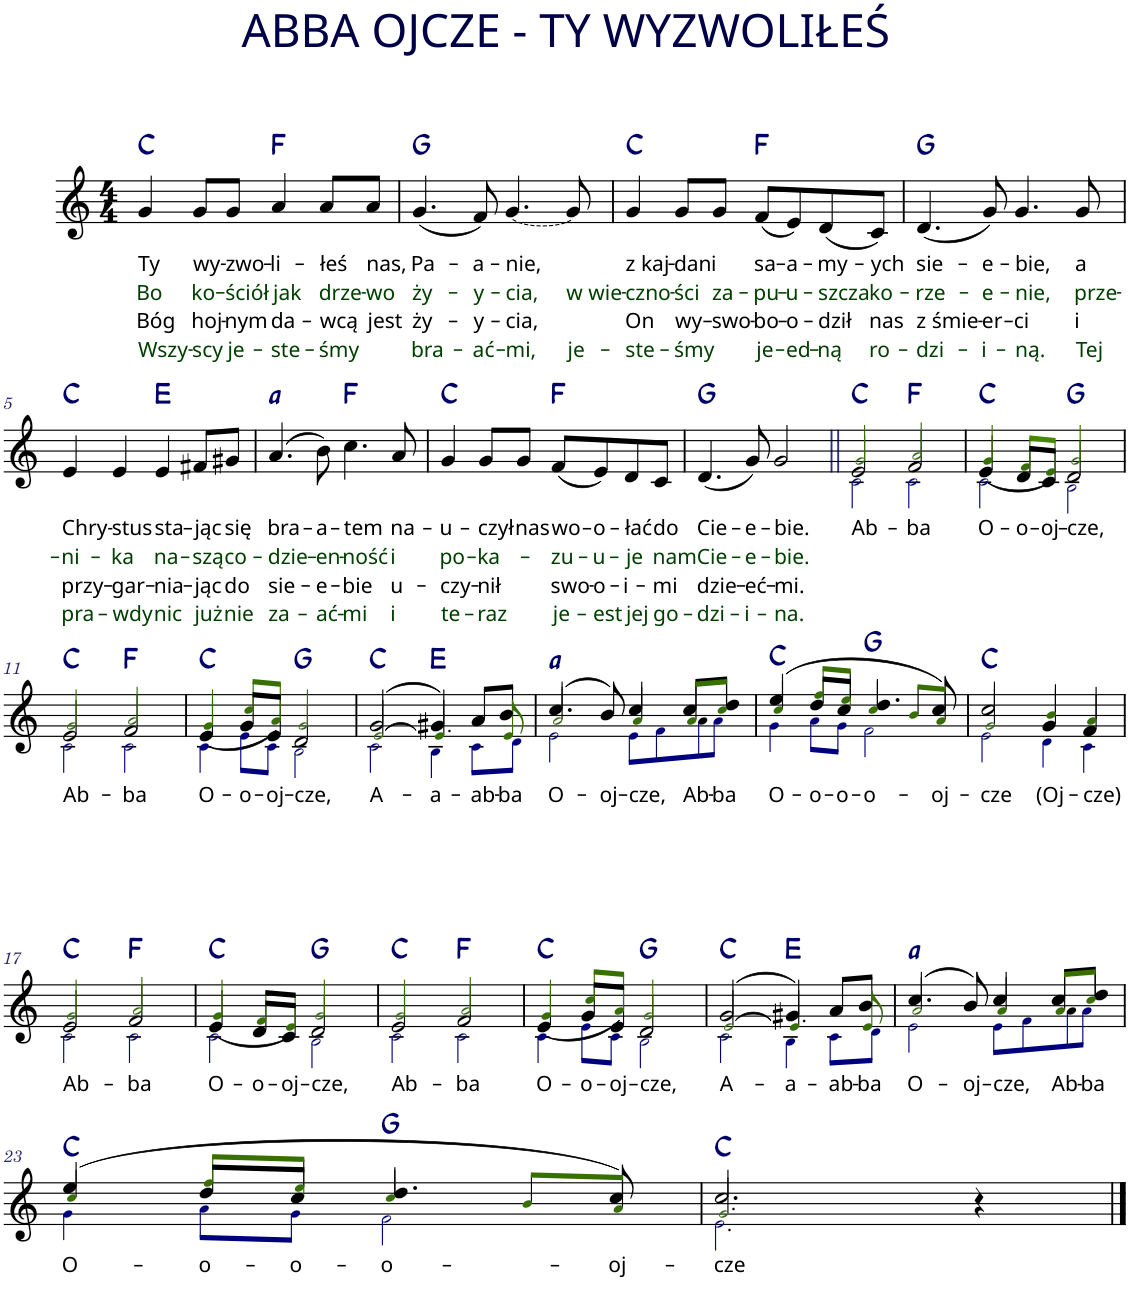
**kern	**text	**text	**text	**text	**text	**harte
*part1	*part1	*part1	*part1	*part1	*part1	*part1
*staff1	*staff1	*staff1	*staff1	*staff1	*staff1	*
*I"Kazoo	*	*	*	*	*	*
*I'Kaz.	*	*	*	*	*	*
*clefG2	*	*	*	*	*	*
*k[]	*	*	*	*	*	*
*M4/4	*	*	*	*	*	*
=1	=1	=1	=1	=1	=1	=1
!	!LO:LY:b	!LO:LY:b:color=#003F00	!LO:LY:b	!LO:LY:b:color=#003F00	!	!
4g/	Ty	Bo	Bóg	Wszy-	.	C:maj
!	!LO:LY:b	!LO:LY:b:color=#003F00	!LO:LY:b	!LO:LY:b:color=#003F00	!	!
8g/L	wy-	ko-	hoj-	-scy	.	.
!	!LO:LY:b	!LO:LY:b:color=#003F00	!LO:LY:b	!LO:LY:b:color=#003F00	!	!
8g/J	-zwo-	-ściół	-nym	je-	.	.
!	!LO:LY:b	!LO:LY:b:color=#003F00	!LO:LY:b	!LO:LY:b:color=#003F00	!	!
4a/	-li-	jak	da-	-ste-	.	F:maj
!	!LO:LY:b	!LO:LY:b:color=#003F00	!LO:LY:b	!LO:LY:b:color=#003F00	!	!
8a/L	-łeś	drze-	-wcą	-śmy	.	.
!	!LO:LY:b	!LO:LY:b:color=#003F00	!LO:LY:b	!	!	!
8a/J	nas,	-wo	jest	.	.	.
=2	=2	=2	=2	=2	=2	=2
!	!LO:LY:b	!LO:LY:b:color=#003F00	!LO:LY:b	!LO:LY:b:color=#003F00	!	!
(4.g/	Pa-	ży-	ży-	bra-	.	G:maj
!	!LO:LY:b	!LO:LY:b:color=#003F00	!LO:LY:b	!LO:LY:b:color=#003F00	!	!
8f/)	-a-	-y-	-y-	-ać-	.	.
!LO:T:dash	!LO:LY:b	!LO:LY:b:color=#003F00	!LO:LY:b	!LO:LY:b:color=#003F00	!	!
[4.g/	-nie,	-cia,	-cia,	-mi,	.	.
!	!	!LO:LY:b:color=#003F00	!	!LO:LY:b:color=#003F00	!	!
8g/]	.	w wie-	.	je-	.	.
=3	=3	=3	=3	=3	=3	=3
!	!LO:LY:b	!LO:LY:b:color=#003F00	!LO:LY:b	!LO:LY:b:color=#003F00	!	!
4g/	z kaj-	-czno-	On	-ste-	.	C:maj
!	!LO:LY:b	!LO:LY:b:color=#003F00	!LO:LY:b	!LO:LY:b:color=#003F00	!	!
8g/L	-dan	-ści	wy-	-śmy	.	.
!	!LO:LY:b	!LO:LY:b:color=#003F00	!LO:LY:b	!	!	!
8g/J	i	za-	-swo-	.	.	.
!	!LO:LY:b	!LO:LY:b:color=#003F00	!LO:LY:b	!LO:LY:b:color=#003F00	!	!
(8f/L	sa-	-pu-	-bo-	je-	.	F:maj
!	!LO:LY:b	!LO:LY:b:color=#003F00	!LO:LY:b	!LO:LY:b:color=#003F00	!	!
8e/)	-a-	-u-	-o-	-ed-	.	.
!	!LO:LY:b	!LO:LY:b:color=#003F00	!LO:LY:b	!LO:LY:b:color=#003F00	!	!
(8d/	-my-	-szcza	-dził	-ną	.	.
!	!LO:LY:b	!LO:LY:b:color=#003F00	!LO:LY:b	!LO:LY:b:color=#003F00	!	!
8c/J)	-ych	ko-	nas	ro-	.	.
=4	=4	=4	=4	=4	=4	=4
!	!LO:LY:b	!LO:LY:b:color=#003F00	!LO:LY:b	!LO:LY:b:color=#003F00	!	!
(4.d/	sie-	-rze-	z śmie-	-dzi-	.	G:maj
!	!LO:LY:b	!LO:LY:b:color=#003F00	!LO:LY:b	!LO:LY:b:color=#003F00	!	!
8g/)	-e-	-e-	-er-	-i-	.	.
!	!LO:LY:b	!LO:LY:b:color=#003F00	!LO:LY:b	!LO:LY:b:color=#003F00	!	!
4.g/	-bie,	-nie,	-ci	-ną.	.	.
!	!LO:LY:b	!LO:LY:b:color=#003F00	!LO:LY:b	!LO:LY:b:color=#003F00	!	!
8g/	a	prze-	i	Tej	.	.
!!LO:LB:g=z
=5	=5	=5	=5	=5	=5	=5
!	!LO:LY:b	!LO:LY:b:color=#003F00	!LO:LY:b	!LO:LY:b:color=#003F00	!	!
4e/	Chry-	-ni-	przy-	pra-	.	C:maj
!	!LO:LY:b	!LO:LY:b:color=#003F00	!LO:LY:b	!LO:LY:b:color=#003F00	!	!
4e/	-stus	-ka	-gar-	-wdy	.	.
!	!LO:LY:b	!LO:LY:b:color=#003F00	!LO:LY:b	!LO:LY:b:color=#003F00	!	!
4e/	sta-	na-	-nia-	nic	.	E:maj
!	!LO:LY:b	!LO:LY:b:color=#003F00	!LO:LY:b	!LO:LY:b:color=#003F00	!	!
8f#X/L	-jąc	-szą	-jąc	już	.	.
!	!LO:LY:b	!LO:LY:b:color=#003F00	!LO:LY:b	!LO:LY:b:color=#003F00	!	!
8g#X/J	się	co-	do	nie	.	.
=6	=6	=6	=6	=6	=6	=6
!	!LO:LY:b	!LO:LY:b:color=#003F00	!LO:LY:b	!LO:LY:b:color=#003F00	!	!
(4.a/	bra-	-dzie-	sie-	za-	.	A:min
!	!LO:LY:b	!LO:LY:b:color=#003F00	!LO:LY:b	!LO:LY:b:color=#003F00	!	!
8b\)	-a-	-en-	-e-	-ać-	.	.
!	!LO:LY:b	!LO:LY:b:color=#003F00	!LO:LY:b	!LO:LY:b:color=#003F00	!	!
4.cc\	-tem	-ność	-bie	-mi	.	F:maj
!	!LO:LY:b	!LO:LY:b:color=#003F00	!LO:LY:b	!LO:LY:b:color=#003F00	!	!
8a/	na-	i	u-	i	.	.
=7	=7	=7	=7	=7	=7	=7
!	!LO:LY:b	!LO:LY:b:color=#003F00	!LO:LY:b	!LO:LY:b:color=#003F00	!	!
4g/	-u-	po-	-czy-	te-	.	C:maj
!	!LO:LY:b	!LO:LY:b:color=#003F00	!LO:LY:b	!LO:LY:b:color=#003F00	!	!
8g/L	-czył	-ka-	-nił	-raz	.	.
!	!LO:LY:b	!	!	!	!	!
8g/J	nas	.	.	.	.	.
!	!LO:LY:b	!LO:LY:b:color=#003F00	!LO:LY:b	!LO:LY:b:color=#003F00	!	!
(8f/L	wo-	-zu-	swo-	je-	.	F:maj
!	!LO:LY:b	!LO:LY:b:color=#003F00	!LO:LY:b	!LO:LY:b:color=#003F00	!	!
8e/)	-o-	-u-	-o-	-est	.	.
!	!LO:LY:b	!LO:LY:b:color=#003F00	!LO:LY:b	!LO:LY:b:color=#003F00	!	!
8d/	-łać	-je	-i-	jej	.	.
!	!LO:LY:b	!LO:LY:b:color=#003F00	!LO:LY:b	!LO:LY:b:color=#003F00	!	!
8c/J	do	nam	-mi	go-	.	.
=8	=8	=8	=8	=8	=8	=8
!	!LO:LY:b	!LO:LY:b:color=#003F00	!LO:LY:b	!LO:LY:b:color=#003F00	!	!
(4.d/	Cie-	Cie-	dzie-	-dzi-	.	G:maj
!	!LO:LY:b	!LO:LY:b:color=#003F00	!LO:LY:b	!LO:LY:b:color=#003F00	!	!
8g/)	-e-	-e-	-eć-	-i-	.	.
!	!LO:LY:b	!LO:LY:b:color=#003F00	!LO:LY:b	!LO:LY:b:color=#003F00	!	!
2g/	-bie.	-bie.	-mi.	-na.	.	.
=9||	=9||	=9||	=9||	=9||	=9||	=9||
!	!LO:LY:b	!	!	!	!	!
*^	*	*	*	*	*	*
*	*^	*	*	*	*	*	*
2e/	2c!i\	2g!j/	Ab-	.	.	.	.	C:maj
!	!	!	!LO:LY:b	!	!	!	!	!
2f/	2c!i\	2a!j/	-ba	.	.	.	.	F:maj
=10	=10	=10	=10	=10	=10	=10	=10	=10
!	!	!	!LO:LY:b	!	!	!	!	!
(4e/	2c!i\	4g!j/	O-	.	.	.	.	C:maj
!	!	!	!LO:LY:b	!	!	!	!	!
8d/L	.	8f!j/L	-o-	.	.	.	.	.
!	!	!	!LO:LY:b	!	!	!	!	!
8c/J	.	8e!j/J)	-oj-	.	.	.	.	.
!	!	!	!LO:LY:b	!	!	!	!	!
2d/	2B!i\	2g!j/	-cze,	.	.	.	.	G:maj
!!LO:LB:g=z	!!	!!
=11	=11	=11	=11	=11	=11	=11	=11	=11
!	!	!	!LO:LY:b	!	!	!	!	!
2e/	2c!i\	2g!j/	Ab-	.	.	.	.	C:maj
!	!	!	!LO:LY:b	!	!	!	!	!
2f/	2c!i\	2a!j/	-ba	.	.	.	.	F:maj
=12	=12	=12	=12	=12	=12	=12	=12	=12
!	!	!	!LO:LY:b	!	!	!	!	!
(4e/	4c!i\	4g!j/	O-	.	.	.	.	C:maj
!	!	!	!LO:LY:b	!	!	!	!	!
8g/L	8e!i\L	8cc!j/L	-o-	.	.	.	.	.
!	!	!	!LO:LY:b	!	!	!	!	!
8e/J	8c!i\J	8a!j/J)	-oj-	.	.	.	.	.
!	!	!	!LO:LY:b	!	!	!	!	!
2d/	2B!i\	2g!j/	-cze,	.	.	.	.	G:maj
=13	=13	=13	=13	=13	=13	=13	=13	=13
!	!	!	!LO:LY:b	!	!	!	!	!
(2g/	2c!i\	[2e!j/	A-	.	.	.	.	C:maj
!	!	!	!LO:LY:b	!	!	!	!	!
4g#X/)	4B!i\	4.e!j/]	-a-	.	.	.	.	E:maj
!	!	!	!LO:LY:b	!	!	!	!	!
8a/L	8c!i\L	.	-ab-	.	.	.	.	.
!	!	!	!LO:LY:b	!	!	!	!	!
8b/J	8d!i\J	8e!j/	-ba	.	.	.	.	.
=14	=14	=14	=14	=14	=14	=14	=14	=14
!	!	!	!LO:LY:b	!	!	!	!	!
(4.cc/	2e!i\	2a!j/	O-	.	.	.	.	A:min
!	!	!	!LO:LY:b	!	!	!	!	!
8b/)	.	.	-oj-	.	.	.	.	.
!	!	!	!LO:LY:b	!	!	!	!	!
4cc/	8e!i\L	4a!j/	-cze,	.	.	.	.	.
.	8f!i\	.	.	.	.	.	.	.
!	!	!	!LO:LY:b	!	!	!	!	!
8cc/L	8a!\	8a!j/L	Ab-	.	.	.	.	.
!	!	!	!LO:LY:b	!	!	!	!	!
8dd/J	8a!i\J	8cc!j/J	-ba	.	.	.	.	.
=15	=15	=15	=15	=15	=15	=15	=15	=15
!	!	!	!LO:LY:b	!	!	!	!LO:LY:b:color=#FFFFFF	!
(4ee/	4g!i\	4cc!j/	O-	.	.	.	...	C:maj
!	!	!	!LO:LY:b	!	!	!	!	!
8dd/L	8a!i\L	8ff!j/L	-o-	.	.	.	.	.
!	!	!	!LO:LY:b	!	!	!	!	!
8cc/J	8g!i\J	8ee!j/J	-o-	.	.	.	.	.
!	!	!	!LO:LY:b	!	!	!	!	!
4.dd/	2f!i\	4cc!j/	-o-	.	.	.	.	G:maj
.	.	8b!j/L	.	.	.	.	.	.
!	!	!	!LO:LY:b	!	!	!	!	!
8cc/)	.	8a!j/J	-oj-	.	.	.	.	.
=16	=16	=16	=16	=16	=16	=16	=16	=16
!	!	!	!LO:LY:b	!	!	!	!	!
2cc/	2e!i\	2g!j/	-cze	.	.	.	.	C:maj
!	!	!	!LO:LY:b	!	!	!	!	!
4g/	4d!i\	4b!j/	(Oj-	.	.	.	.	.
!	!	!	!LO:LY:b	!	!	!	!	!
4f/	4c!i\	4a!j/	-cze)	.	.	.	.	.
!!LO:LB:g=z	!!	!!
=17	=17	=17	=17	=17	=17	=17	=17	=17
!	!	!	!LO:LY:b	!	!	!	!	!
2e/	2c!i\	2g!j/	Ab-	.	.	.	.	C:maj
!	!	!	!LO:LY:b	!	!	!	!	!
2f/	2c!i\	2a!j/	-ba	.	.	.	.	F:maj
=18	=18	=18	=18	=18	=18	=18	=18	=18
!	!	!	!LO:LY:b	!	!	!	!	!
(4e/	2c!i\	4g!j/	O-	.	.	.	.	C:maj
!	!	!	!LO:LY:b	!	!	!	!	!
8d/L	.	8f!j/L	-o-	.	.	.	.	.
!	!	!	!LO:LY:b	!	!	!	!	!
8c/J	.	8e!j/J)	-oj-	.	.	.	.	.
!	!	!	!LO:LY:b	!	!	!	!	!
2d/	2B!i\	2g!j/	-cze,	.	.	.	.	G:maj
=19	=19	=19	=19	=19	=19	=19	=19	=19
!	!	!	!LO:LY:b	!	!	!	!	!
2e/	2c!i\	2g!j/	Ab-	.	.	.	.	C:maj
!	!	!	!LO:LY:b	!	!	!	!	!
2f/	2c!i\	2a!j/	-ba	.	.	.	.	F:maj
=20	=20	=20	=20	=20	=20	=20	=20	=20
!	!	!	!LO:LY:b	!	!	!	!	!
(4e/	4c!i\	4g!j/	O-	.	.	.	.	C:maj
!	!	!	!LO:LY:b	!	!	!	!	!
8g/L	8e!i\L	8cc!j/L	-o-	.	.	.	.	.
!	!	!	!LO:LY:b	!	!	!	!	!
8e/J	8c!i\J	8a!j/J)	-oj-	.	.	.	.	.
!	!	!	!LO:LY:b	!	!	!	!	!
2d/	2B!i\	2g!j/	-cze,	.	.	.	.	G:maj
=21	=21	=21	=21	=21	=21	=21	=21	=21
!	!	!	!LO:LY:b	!	!	!	!	!
(2g/	2c!i\	[2e!j/	A-	.	.	.	.	C:maj
!	!	!	!LO:LY:b	!	!	!	!	!
4g#X/)	4B!i\	4.e!j/]	-a-	.	.	.	.	E:maj
!	!	!	!LO:LY:b	!	!	!	!	!
8a/L	8c!i\L	.	-ab-	.	.	.	.	.
!	!	!	!LO:LY:b	!	!	!	!	!
8b/J	8d!i\J	8e!j/	-ba	.	.	.	.	.
=22	=22	=22	=22	=22	=22	=22	=22	=22
!	!	!	!LO:LY:b	!	!	!	!	!
(4.cc/	2e!i\	2a!j/	O-	.	.	.	.	A:min
!	!	!	!LO:LY:b	!	!	!	!	!
8b/)	.	.	-oj-	.	.	.	.	.
!	!	!	!LO:LY:b	!	!	!	!	!
4cc/	8e!i\L	4a!j/	-cze,	.	.	.	.	.
.	8f!i\	.	.	.	.	.	.	.
!	!	!	!LO:LY:b	!	!	!	!	!
8cc/L	8a!\	8a!j/L	Ab-	.	.	.	.	.
!	!	!	!LO:LY:b	!	!	!	!	!
8dd/J	8a!i\J	8cc!j/J	-ba	.	.	.	.	.
!!LO:LB:g=z	!!	!!
=23	=23	=23	=23	=23	=23	=23	=23	=23
!	!	!	!LO:LY:b	!	!	!	!	!
(4ee/	4g!i\	4cc!j/	O-	.	.	.	.	C:maj
!	!	!	!LO:LY:b	!	!	!	!	!
8dd/L	8a!i\L	8ff!j/L	-o-	.	.	.	.	.
!	!	!	!LO:LY:b	!	!	!	!	!
8cc/J	8g!i\J	8ee!j/J	-o-	.	.	.	.	.
!	!	!	!LO:LY:b	!	!	!	!	!
4.dd/	2f!i\	4cc!j/	-o-	.	.	.	.	G:maj
.	.	8b!j/L	.	.	.	.	.	.
!	!	!	!LO:LY:b	!	!	!	!	!
8cc/)	.	8a!j/J	-oj-	.	.	.	.	.
=24	=24	=24	=24	=24	=24	=24	=24	=24
!	!	!	!LO:LY:b	!	!	!	!	!
2.cc/	2.e!i\	2.g!j/	-cze	.	.	.	.	C:maj
4r	4ryy	4ryy	.	.	.	.	.	.
*v	*v	*v	*	*	*	*	*	*
==	==	==	==	==	==	==
*-	*-	*-	*-	*-	*-	*-
